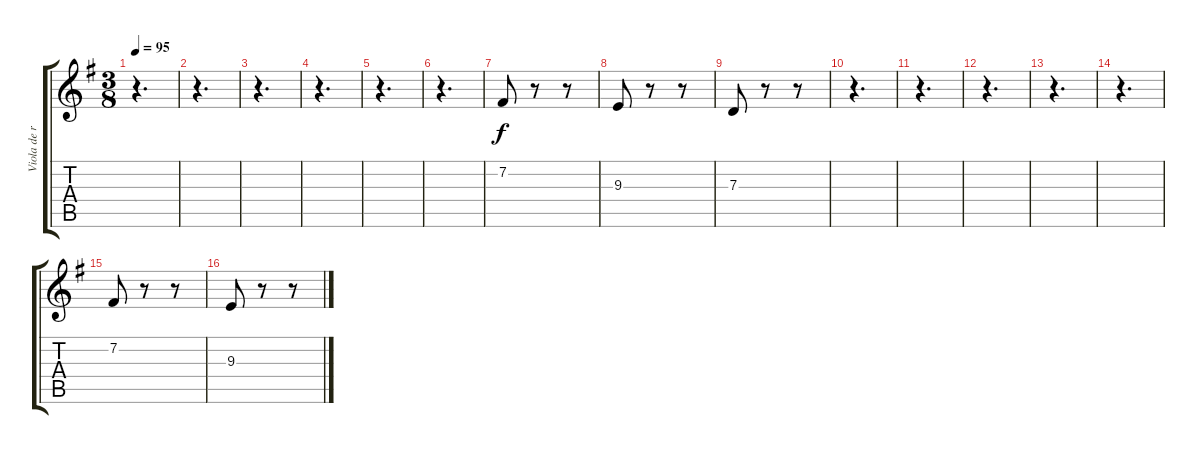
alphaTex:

\track ("Viola de ripieno" "Viola de r") {instrument viola}
\staff {score tabs}
\tuning (E4 B3 G3 D3 A2 E2) {hide}
\ts (3 8)
\tempo 95
\clef g2
\ks g
r.4{d dy f} |
r.4{d} |
r.4{d} |
r.4{d} |
r.4{d} |
r.4{d} |
7.2.8 r.8 r.8 |
9.3.8 r.8 r.8 |
7.3.8 r.8 r.8 |
r.4{d} |
r.4{d} |
r.4{d} |
r.4{d} |
r.4{d} |
7.2.8 r.8 r.8 |
9.3.8 r.8 r.8
